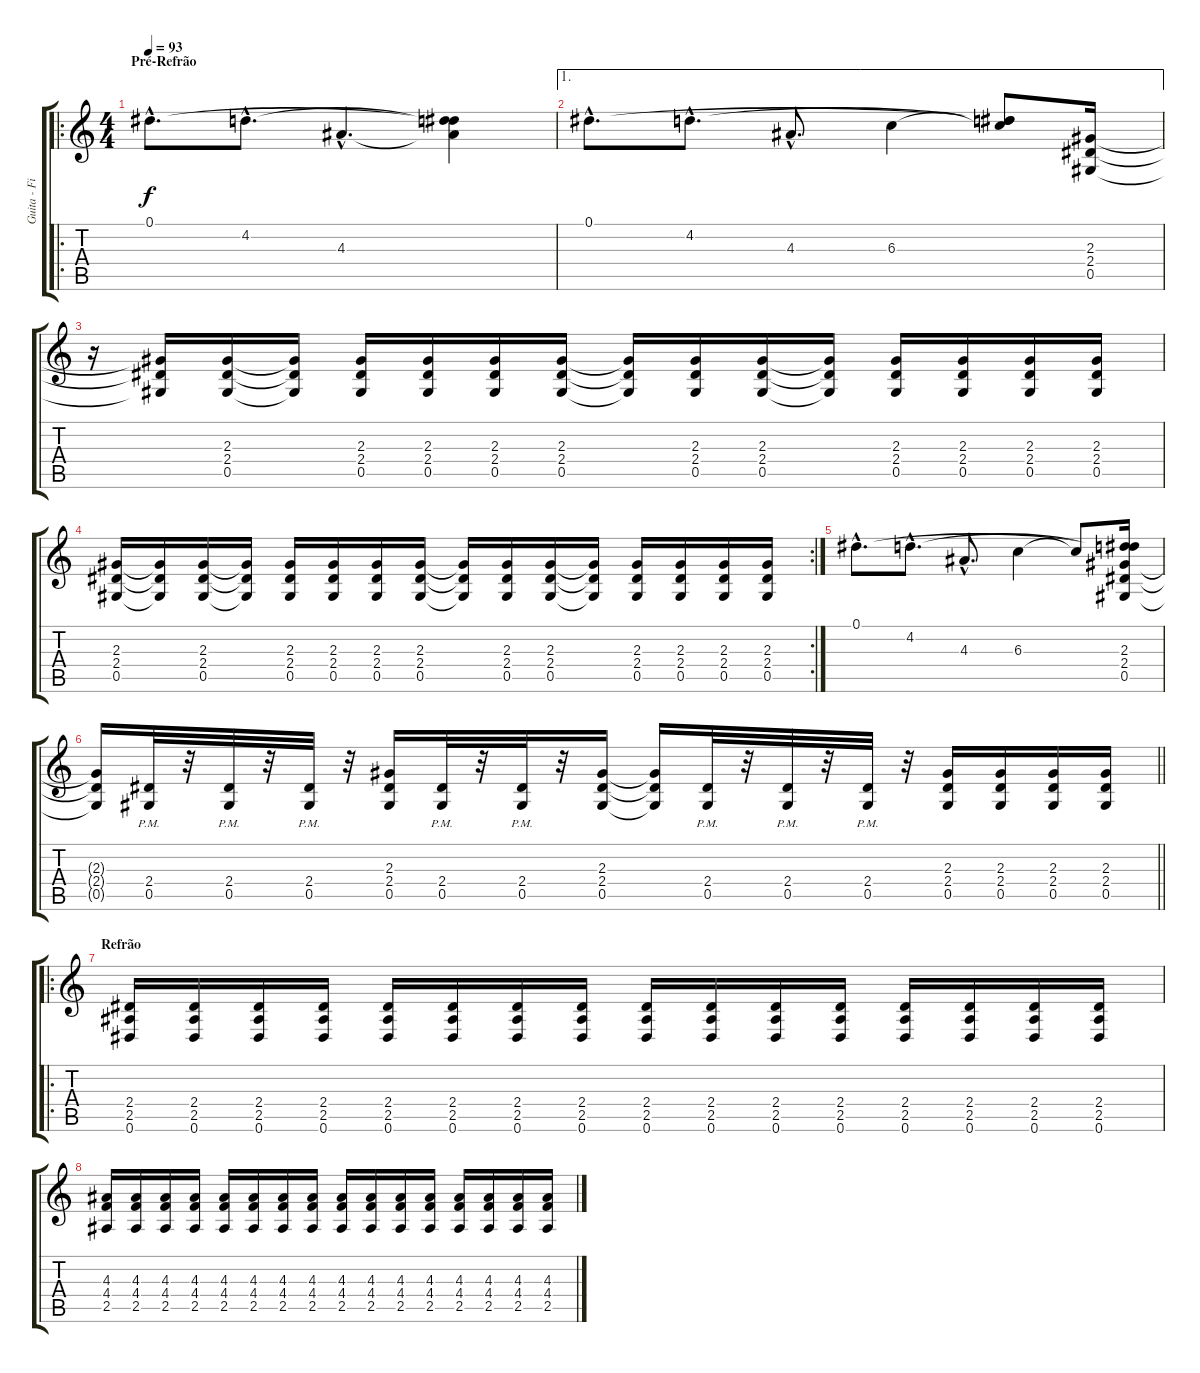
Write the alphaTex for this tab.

\track ("Guita - Fi" "Guita - Fi") {instrument overdrivenguitar}
\staff {score tabs}
\tuning (Eb4 Bb3 Gb3 Db3 Ab2 Eb2) {hide}
\ro
\ts (4 4)
\section ("" "Pré-Refrão")
\tempo 93
\clef g2
\ks c
0.1{hac}.8{d dy f volume 13 instrument electricguitarjazz} 4.2{hac}.8{d} 4.3{hac}.4{d} (0.1{t} 4.2{t} 4.3{t}).4 |
\ae 1
0.1{hac}.8{d volume 13 instrument electricguitarjazz} 4.2{hac}.8{d} 4.3{hac}.8{d} 6.3.4 (0.1{t} 4.2{t} 6.3{t}).8 (2.3 2.4 0.5).16{volume 15 instrument overdrivenguitar} |
r.16 (2.3{t} 2.4{t} 0.5{t}).16 (2.3 2.4 0.5).16 (2.3{t} 2.4{t} 0.5{t}).16 (2.3 2.4 0.5).16 (2.3 2.4 0.5).16 (2.3 2.4 0.5).16 (2.3 2.4 0.5).16 (2.3{t} 2.4{t} 0.5{t}).16 (2.3 2.4 0.5).16 (2.3 2.4 0.5).16 (2.3{t} 2.4{t} 0.5{t}).16 (2.3 2.4 0.5).16 (2.3 2.4 0.5).16 (2.3 2.4 0.5).16 (2.3 2.4 0.5).16 |
\rc 2
(2.3 2.4 0.5).16 (2.3{t} 2.4{t} 0.5{t}).16 (2.3 2.4 0.5).16 (2.3{t} 2.4{t} 0.5{t}).16 (2.3 2.4 0.5).16 (2.3 2.4 0.5).16 (2.3 2.4 0.5).16 (2.3 2.4 0.5).16 (2.3{t} 2.4{t} 0.5{t}).16 (2.3 2.4 0.5).16 (2.3 2.4 0.5).16 (2.3{t} 2.4{t} 0.5{t}).16 (2.3 2.4 0.5).16 (2.3 2.4 0.5).16 (2.3 2.4 0.5).16 (2.3 2.4 0.5).16 |
0.1{hac}.8{d volume 13 instrument electricguitarjazz} 4.2{hac}.8{d} 4.3{hac}.8{d} 6.3.4 6.3{t}.8 (0.1{t} 4.2{t} 2.3 2.4 0.5).16{volume 15 instrument overdrivenguitar} |
\barLineRight lightlight
(2.3{t} 2.4{t} 0.5{t}).16 (2.4{pm} 0.5{pm}).32 r.32 (2.4{pm} 0.5{pm}).32 r.32 (2.4{pm} 0.5{pm}).32 r.32 (2.3 2.4 0.5).16 (2.4{pm} 0.5{pm}).32 r.32 (2.4{pm} 0.5{pm}).32 r.32 (2.3 2.4 0.5).16 (2.3{t} 2.4{t} 0.5{t}).16 (2.4{pm} 0.5{pm}).32 r.32 (2.4{pm} 0.5{pm}).32 r.32 (2.4{pm} 0.5{pm}).32 r.32 (2.3 2.4 0.5).16 (2.3 2.4 0.5).16 (2.3 2.4 0.5).16 (2.3 2.4 0.5).16 |
\ro
\section ("" "Refrão")
(2.4 2.5 0.6).16 (2.4 2.5 0.6).16 (2.4 2.5 0.6).16 (2.4 2.5 0.6).16 (2.4 2.5 0.6).16 (2.4 2.5 0.6).16 (2.4 2.5 0.6).16 (2.4 2.5 0.6).16 (2.4 2.5 0.6).16 (2.4 2.5 0.6).16 (2.4 2.5 0.6).16 (2.4 2.5 0.6).16 (2.4 2.5 0.6).16 (2.4 2.5 0.6).16 (2.4 2.5 0.6).16 (2.4 2.5 0.6).16 |
(4.3 4.4 2.5).16 (4.3 4.4 2.5).16 (4.3 4.4 2.5).16 (4.3 4.4 2.5).16 (4.3 4.4 2.5).16 (4.3 4.4 2.5).16 (4.3 4.4 2.5).16 (4.3 4.4 2.5).16 (4.3 4.4 2.5).16 (4.3 4.4 2.5).16 (4.3 4.4 2.5).16 (4.3 4.4 2.5).16 (4.3 4.4 2.5).16 (4.3 4.4 2.5).16 (4.3 4.4 2.5).16 (4.3 4.4 2.5).16
